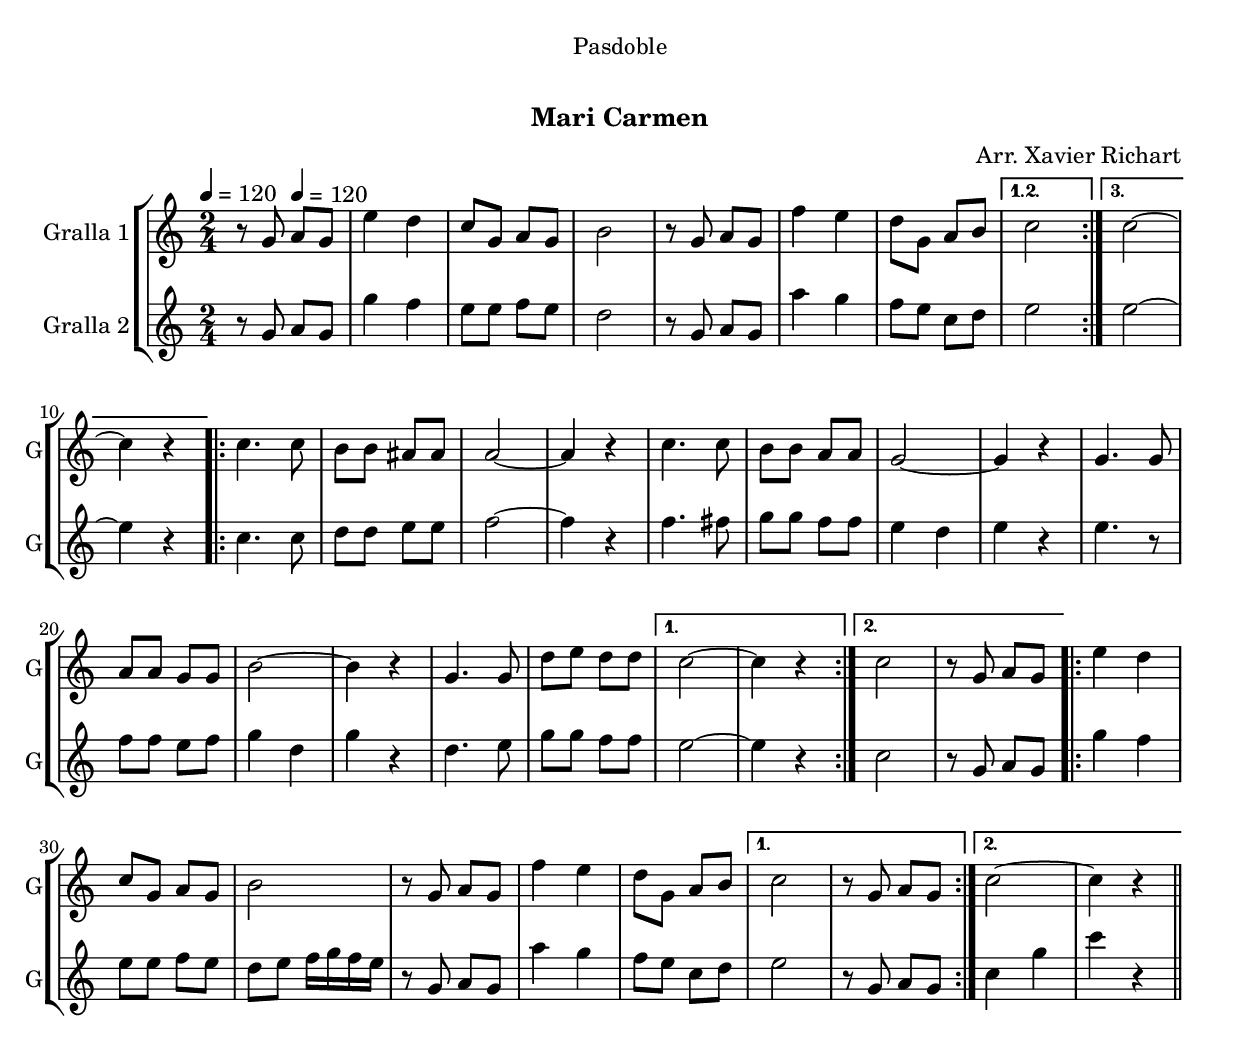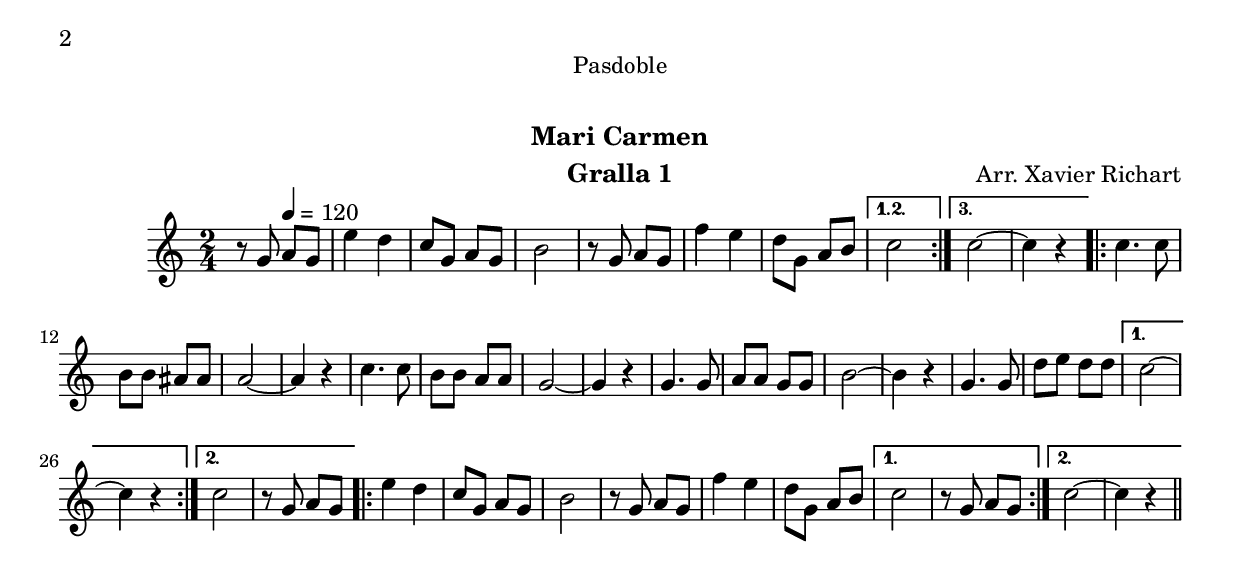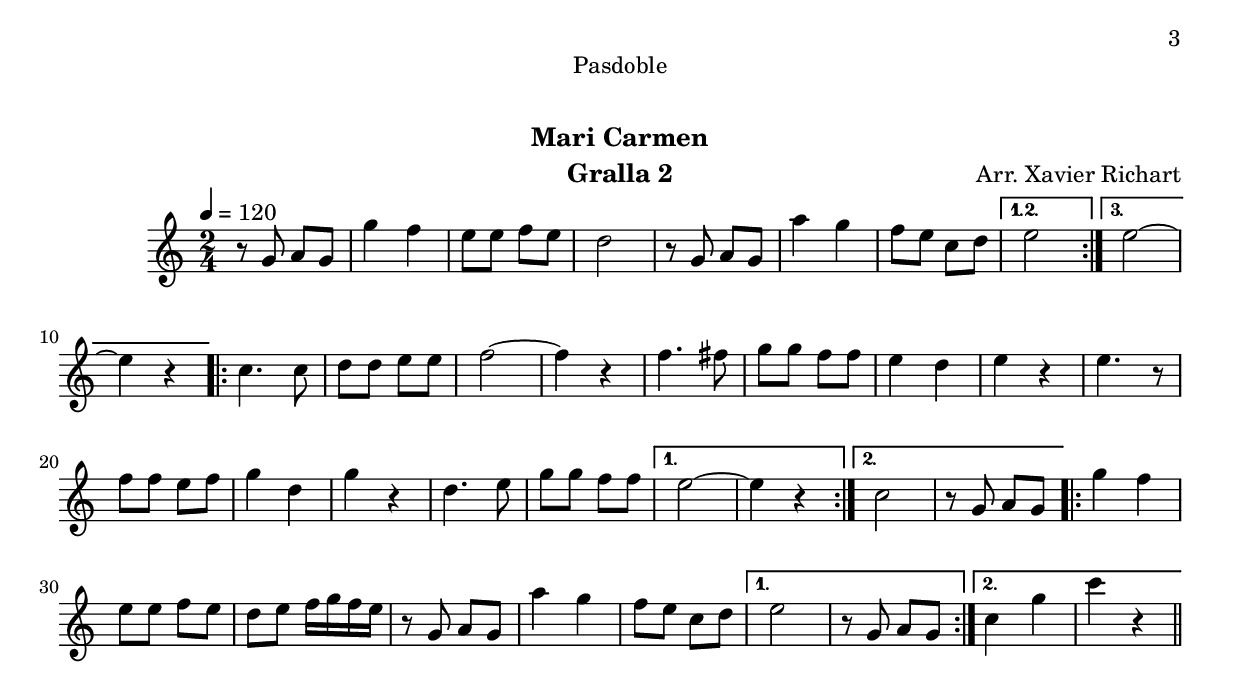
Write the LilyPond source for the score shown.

\version "2.22.1"

\header {
  dedication="Pasdoble"
  title="  "
  subtitle="Mari Carmen"
  subsubtitle=""
  poet=""
  meter=""
  piece=""
  composer="Arr. Xavier Richart"
  arranger=""
  opus=""
  instrument=""
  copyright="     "
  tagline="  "
}

liniaroAa =
\relative g'
{
  \clef treble
  \key c \major
  \time 2/4
  \repeat volta 3 { r8 g \tempo 4 = 120 a g  |
  e'4 d  |
  c8 g a g  |
  b2  |
  %05
  r8 g a g  |
  f'4 e  |
  d8 g, a b }
  \alternative { { c2 }
  { c2 ~  |
  %10
  c4 r } }
  \repeat volta 2 { c4. c8  |
  b8 b ais ais  |
  a2 ~  |
  a4 r  |
  %15
  c4. c8  |
  b8 b a a  |
  g2 ~  |
  g4 r  |
  g4. g8  |
  %20
  a8 a g g  |
  b2 ~  |
  b4 r  |
  g4. g8  |
  d'8 e d d }
  %25
  \alternative { { c2 ~  |
  c4 r }
  { c2  |
  r8 g a g } }
  \repeat volta 2 { e'4 d  |
  %30
  c8 g a g  |
  b2  |
  r8 g a g  |
  f'4 e  |
  d8 g, a b }
  %35
  \alternative { { c2  |
  r8 g a g }
  { c2 ~  |
  c4 r4 } } \bar "||" % kompletite
}

liniaroAb =
\relative g'
{
  \tempo 4 = 120
  \clef treble
  \key c \major
  \time 2/4
  \repeat volta 3 { r8 g a g  |
  g'4 f  |
  e8 e f e  |
  d2  |
  %05
  r8 g, a g  |
  a'4 g  |
  f8 e c d }
  \alternative { { e2 }
  { e2 ~  |
  %10
  e4 r } }
  \repeat volta 2 { c4. c8  |
  d8 d e e  |
  f2 ~  |
  f4 r  |
  %15
  f4. fis8  |
  g8 g f f  |
  e4 d  |
  e4 r  |
  e4. r8  | % kompletite
  %20
  f8 f e f  |
  g4 d  |
  g4 r  |
  d4. e8  |
  g8 g f f }
  %25
  \alternative { { e2 ~  |
  e4 r }
  { c2  |
  r8 g a g } }
  \repeat volta 2 { g'4 f  |
  %30
  e8 e f e  |
  d8 e f16 g f e  |
  r8 g, a g  |
  a'4 g  |
  f8 e c d }
  %35
  \alternative { { e2  |
  r8 g, a g }
  { c4 g'  |
  c4 r4 } } \bar "||" % kompletite
}

\bookpart {
  \score {
    \new StaffGroup {
      \override Score.RehearsalMark #'self-alignment-X = #LEFT
      <<
        \new Staff \with {instrumentName = #"Gralla 1" shortInstrumentName = #"G"} \liniaroAa
        \new Staff \with {instrumentName = #"Gralla 2" shortInstrumentName = #"G"} \liniaroAb
      >>
    }
    \layout {}
  }
  \score { \unfoldRepeats
    \new StaffGroup {
      \override Score.RehearsalMark #'self-alignment-X = #LEFT
      <<
        \new Staff \with {instrumentName = #"Gralla 1" shortInstrumentName = #"G"} \liniaroAa
        \new Staff \with {instrumentName = #"Gralla 2" shortInstrumentName = #"G"} \liniaroAb
      >>
    }
    \midi {
      \set Staff.midiInstrument = "oboe"
      \set DrumStaff.midiInstrument = "drums"
    }
  }
}

\bookpart {
  \header {instrument="Gralla 1"}
  \score {
    \new StaffGroup {
      \override Score.RehearsalMark #'self-alignment-X = #LEFT
      <<
        \new Staff \liniaroAa
      >>
    }
    \layout {}
  }
  \score { \unfoldRepeats
    \new StaffGroup {
      \override Score.RehearsalMark #'self-alignment-X = #LEFT
      <<
        \new Staff \liniaroAa
      >>
    }
    \midi {
      \set Staff.midiInstrument = "oboe"
      \set DrumStaff.midiInstrument = "drums"
    }
  }
}

\bookpart {
  \header {instrument="Gralla 2"}
  \score {
    \new StaffGroup {
      \override Score.RehearsalMark #'self-alignment-X = #LEFT
      <<
        \new Staff \liniaroAb
      >>
    }
    \layout {}
  }
  \score { \unfoldRepeats
    \new StaffGroup {
      \override Score.RehearsalMark #'self-alignment-X = #LEFT
      <<
        \new Staff \liniaroAb
      >>
    }
    \midi {
      \set Staff.midiInstrument = "oboe"
      \set DrumStaff.midiInstrument = "drums"
    }
  }
}

